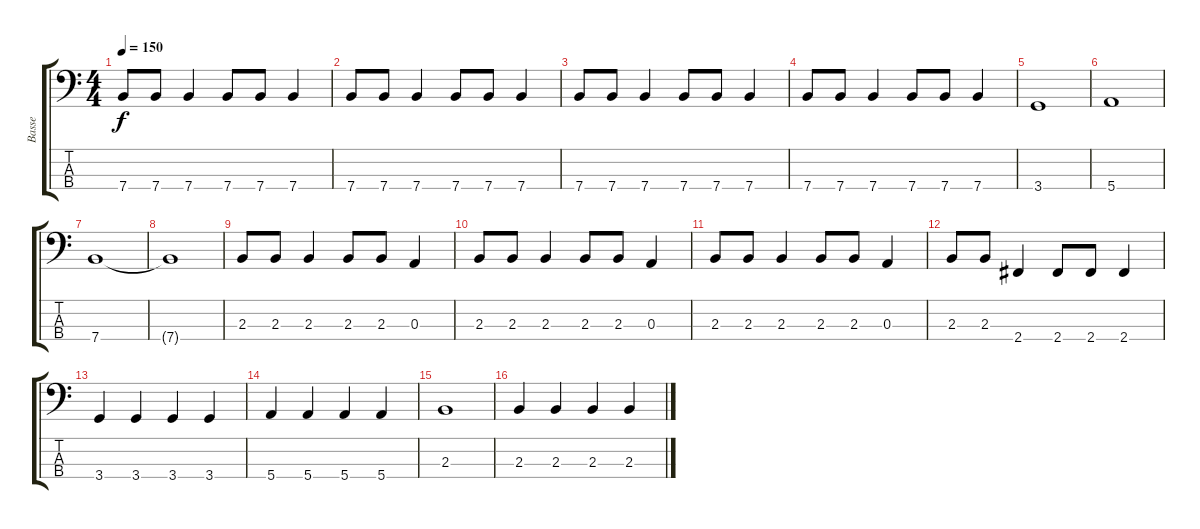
\track ("Basse" "Basse") {instrument electricbasspick}
\staff {score tabs}
\tuning (G2 D2 A1 E1) {hide}
\ts (4 4)
\tempo 150
\clef f4
\ks c
7.4.8{dy f} 7.4.8 7.4.4 7.4.8 7.4.8 7.4.4 |
7.4.8 7.4.8 7.4.4 7.4.8 7.4.8 7.4.4 |
7.4.8 7.4.8 7.4.4 7.4.8 7.4.8 7.4.4 |
7.4.8 7.4.8 7.4.4 7.4.8 7.4.8 7.4.4 |
3.4.1 |
5.4.1 |
7.4.1 |
7.4{t}.1 |
2.3.8 2.3.8 2.3.4 2.3.8 2.3.8 0.3.4 |
2.3.8 2.3.8 2.3.4 2.3.8 2.3.8 0.3.4 |
2.3.8 2.3.8 2.3.4 2.3.8 2.3.8 0.3.4 |
2.3.8 2.3.8 2.4.4 2.4.8 2.4.8 2.4.4 |
3.4.4 3.4.4 3.4.4 3.4.4 |
5.4.4 5.4.4 5.4.4 5.4.4 |
2.3.1 |
2.3.4 2.3.4 2.3.4 2.3.4
